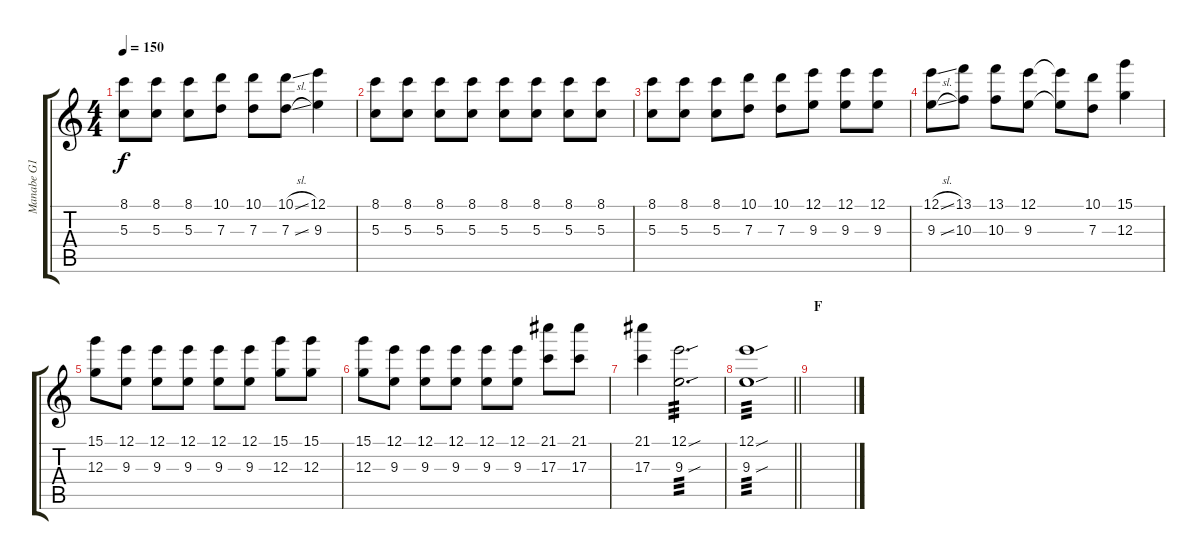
\track ("Manabe G1" "Manabe G1") {instrument overdrivenguitar}
\staff {score tabs}
\tuning (E4 B3 G3 D3 A2 E2) {hide}
\ts (4 4)
\tempo 150
\clef g2
\ks c
(8.1 5.3).8{dy f} (8.1 5.3).8 (8.1 5.3).8 (10.1 7.3).8 (10.1 7.3).8 (10.1{sl} 7.3{sl}).8 (12.1 9.3).4 |
(8.1 5.3).8 (8.1 5.3).8 (8.1 5.3).8 (8.1 5.3).8 (8.1 5.3).8 (8.1 5.3).8 (8.1 5.3).8 (8.1 5.3).8 |
(8.1 5.3).8 (8.1 5.3).8 (8.1 5.3).8 (10.1 7.3).8 (10.1 7.3).8 (12.1 9.3).8 (12.1 9.3).8 (12.1 9.3).8 |
(12.1{sl} 9.3{sl}).8 (13.1 10.3).8 (13.1 10.3).8 (12.1 9.3).8 (12.1{t} 9.3{t}).8 (10.1 7.3).8 (15.1 12.3).4 |
(15.1 12.3).8 (12.1 9.3).8 (12.1 9.3).8 (12.1 9.3).8 (12.1 9.3).8 (12.1 9.3).8 (15.1 12.3).8 (15.1 12.3).8 |
(15.1 12.3).8 (12.1 9.3).8 (12.1 9.3).8 (12.1 9.3).8 (12.1 9.3).8 (12.1 9.3).8 (21.1 17.3).8 (21.1 17.3).8 |
(21.1 17.3).4 (12.1{sou} 9.3{sou}).2{d tp 3} |
\barLineRight lightlight
(12.1{sou} 9.3{sou}).1{tp 3} |
\section ("" "F")
